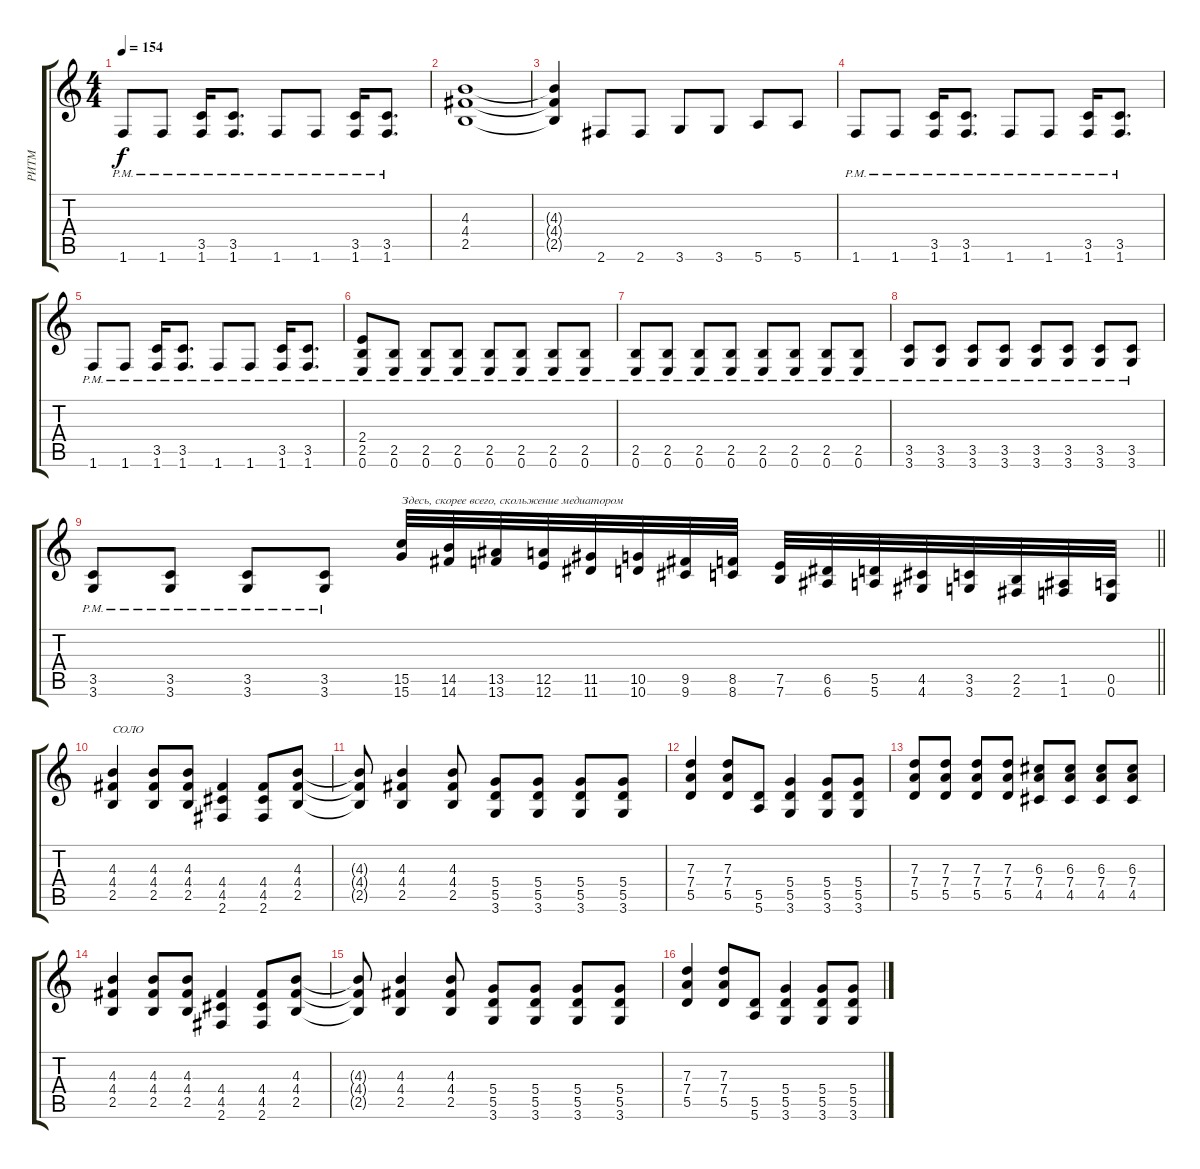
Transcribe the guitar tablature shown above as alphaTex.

\track ("РИТМ" "РИТМ") {instrument distortionguitar}
\staff {score tabs}
\tuning (E4 B3 G3 D3 A2 E2) {hide}
\ts (4 4)
\tempo 154
\clef g2
\ks c
1.6{pm}.8{dy f} 1.6{pm}.8 (3.5{pm} 1.6{pm}).16 (3.5{pm} 1.6{pm}).8{d} 1.6{pm}.8 1.6{pm}.8 (3.5{pm} 1.6{pm}).16 (3.5{pm} 1.6{pm}).8{d} |
(4.3 4.4 2.5).1 |
(4.3{t} 4.4{t} 2.5{t}).4 2.6.8 2.6.8 3.6.8 3.6.8 5.6.8 5.6.8 |
1.6{pm}.8 1.6{pm}.8 (3.5{pm} 1.6{pm}).16 (3.5{pm} 1.6{pm}).8{d} 1.6{pm}.8 1.6{pm}.8 (3.5{pm} 1.6{pm}).16 (3.5{pm} 1.6{pm}).8{d} |
1.6{pm}.8 1.6{pm}.8 (3.5{pm} 1.6{pm}).16 (3.5{pm} 1.6{pm}).8{d} 1.6{pm}.8 1.6{pm}.8 (3.5{pm} 1.6{pm}).16 (3.5{pm} 1.6{pm}).8{d} |
(2.4{pm} 2.5{pm} 0.6{pm}).8 (2.5{pm} 0.6{pm}).8 (2.5{pm} 0.6{pm}).8 (2.5{pm} 0.6{pm}).8 (2.5{pm} 0.6{pm}).8 (2.5{pm} 0.6{pm}).8 (2.5{pm} 0.6{pm}).8 (2.5{pm} 0.6{pm}).8 |
(2.5{pm} 0.6{pm}).8 (2.5{pm} 0.6{pm}).8 (2.5{pm} 0.6{pm}).8 (2.5{pm} 0.6{pm}).8 (2.5{pm} 0.6{pm}).8 (2.5{pm} 0.6{pm}).8 (2.5{pm} 0.6{pm}).8 (2.5{pm} 0.6{pm}).8 |
(3.5{pm} 3.6{pm}).8 (3.5{pm} 3.6{pm}).8 (3.5{pm} 3.6{pm}).8 (3.5{pm} 3.6{pm}).8 (3.5{pm} 3.6{pm}).8 (3.5{pm} 3.6{pm}).8 (3.5{pm} 3.6{pm}).8 (3.5{pm} 3.6{pm}).8 |
\barLineRight lightlight
(3.5{pm} 3.6{pm}).8 (3.5{pm} 3.6{pm}).8 (3.5{pm} 3.6{pm}).8 (3.5{pm} 3.6{pm}).8 (15.5 15.6).32{txt "Здесь, скорее всего, скольжение медиатором"} (14.5 14.6).32 (13.5 13.6).32 (12.5 12.6).32 (11.5 11.6).32 (10.5 10.6).32 (9.5 9.6).32 (8.5 8.6).32 (7.5 7.6).32 (6.5 6.6).32 (5.5 5.6).32 (4.5 4.6).32 (3.5 3.6).32 (2.5 2.6).32 (1.5 1.6).32 (0.5 0.6).32 |
(4.3 4.4 2.5).4{txt "СОЛО"} (4.3 4.4 2.5).8 (4.3 4.4 2.5).8 (4.4 4.5 2.6).4 (4.4 4.5 2.6).8 (4.3 4.4 2.5).8 |
(4.3{t} 4.4{t} 2.5{t}).8 (4.3 4.4 2.5).4 (4.3 4.4 2.5).8 (5.4 5.5 3.6).8 (5.4 5.5 3.6).8 (5.4 5.5 3.6).8 (5.4 5.5 3.6).8 |
(7.3 7.4 5.5).4 (7.3 7.4 5.5).8 (5.5 5.6).8 (5.4 5.5 3.6).4 (5.4 5.5 3.6).8 (5.4 5.5 3.6).8 |
(7.3 7.4 5.5).8 (7.3 7.4 5.5).8 (7.3 7.4 5.5).8 (7.3 7.4 5.5).8 (6.3 7.4 4.5).8 (6.3 7.4 4.5).8 (6.3 7.4 4.5).8 (6.3 7.4 4.5).8 |
(4.3 4.4 2.5).4 (4.3 4.4 2.5).8 (4.3 4.4 2.5).8 (4.4 4.5 2.6).4 (4.4 4.5 2.6).8 (4.3 4.4 2.5).8 |
(4.3{t} 4.4{t} 2.5{t}).8 (4.3 4.4 2.5).4 (4.3 4.4 2.5).8 (5.4 5.5 3.6).8 (5.4 5.5 3.6).8 (5.4 5.5 3.6).8 (5.4 5.5 3.6).8 |
(7.3 7.4 5.5).4 (7.3 7.4 5.5).8 (5.5 5.6).8 (5.4 5.5 3.6).4 (5.4 5.5 3.6).8 (5.4 5.5 3.6).8
